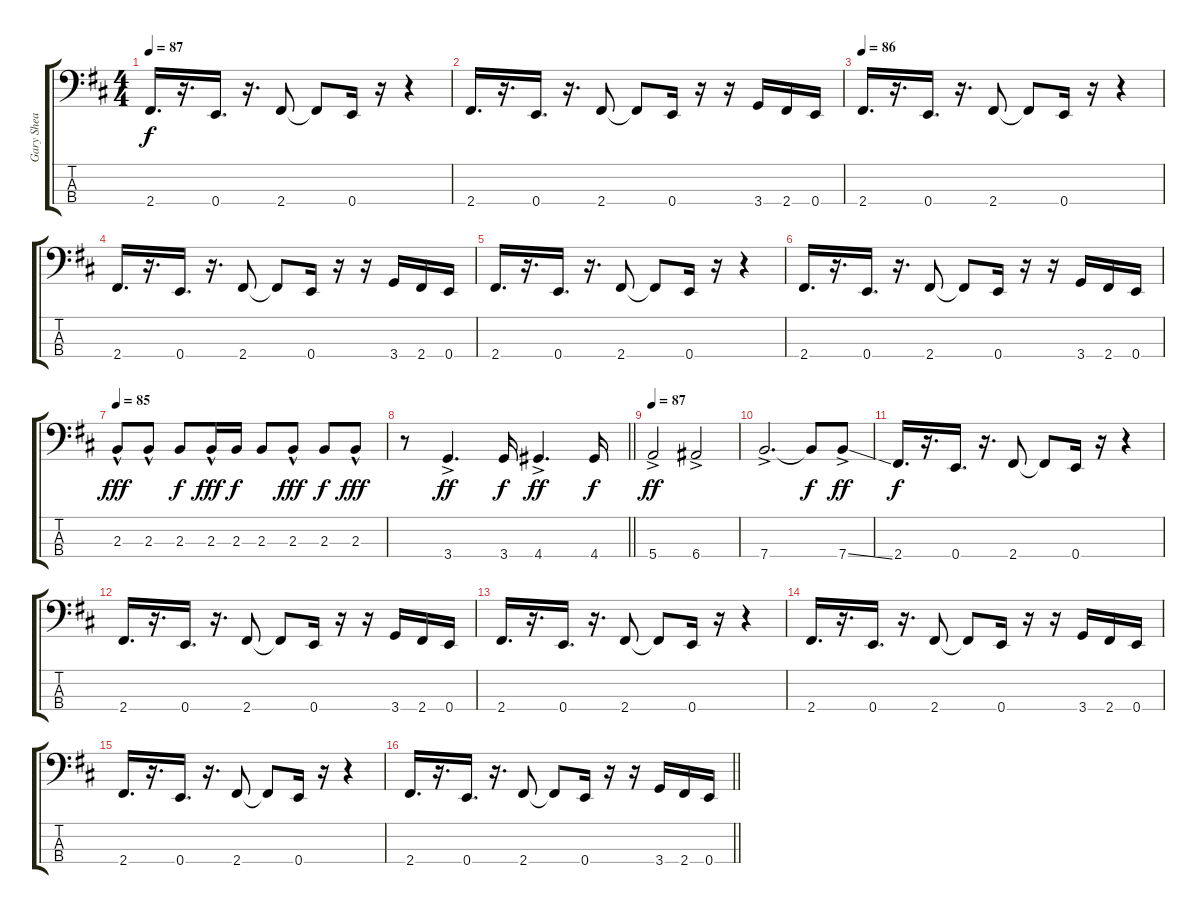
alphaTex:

\track ("Gary Shea" "Gary Shea") {instrument electricbassfinger}
\staff {score tabs}
\tuning (G2 D2 A1 E1) {hide}
\ts (4 4)
\tempo 87
\clef f4
\ks d
2.4.16{d dy f} r.16{d} 0.4.16{d} r.16{d} 2.4.8 2.4{t}.8 0.4.16 r.16 r.4 |
2.4.16{d} r.16{d} 0.4.16{d} r.16{d} 2.4.8 2.4{t}.8 0.4.16 r.16 r.16 3.4.16 2.4.16 0.4.16 |
\tempo 86
2.4.16{d} r.16{d} 0.4.16{d} r.16{d} 2.4.8 2.4{t}.8 0.4.16 r.16 r.4 |
2.4.16{d} r.16{d} 0.4.16{d} r.16{d} 2.4.8 2.4{t}.8 0.4.16 r.16 r.16 3.4.16 2.4.16 0.4.16 |
2.4.16{d} r.16{d} 0.4.16{d} r.16{d} 2.4.8 2.4{t}.8 0.4.16 r.16 r.4 |
2.4.16{d} r.16{d} 0.4.16{d} r.16{d} 2.4.8 2.4{t}.8 0.4.16 r.16 r.16 3.4.16 2.4.16 0.4.16 |
\tempo 85
2.3{hac}.8{dy fff} 2.3{hac}.8 2.3.8{dy f} 2.3{hac}.16{dy fff} 2.3.16{dy f} 2.3.8 2.3{hac}.8{dy fff} 2.3.8{dy f} 2.3{hac}.8{dy fff} |
\barLineRight lightlight
r.8 3.4{ac}.4{d dy ff} 3.4.16{dy f} 4.4{ac}.4{d dy ff} 4.4.16{dy f} |
\tempo 87
5.4{ac}.2{dy ff} 6.4{ac}.2 |
7.4{ac}.2{d} 7.4{t}.8{dy f} 7.4{ss ac}.8{dy ff} |
2.4.16{d dy f} r.16{d} 0.4.16{d} r.16{d} 2.4.8 2.4{t}.8 0.4.16 r.16 r.4 |
2.4.16{d} r.16{d} 0.4.16{d} r.16{d} 2.4.8 2.4{t}.8 0.4.16 r.16 r.16 3.4.16 2.4.16 0.4.16 |
2.4.16{d} r.16{d} 0.4.16{d} r.16{d} 2.4.8 2.4{t}.8 0.4.16 r.16 r.4 |
2.4.16{d} r.16{d} 0.4.16{d} r.16{d} 2.4.8 2.4{t}.8 0.4.16 r.16 r.16 3.4.16 2.4.16 0.4.16 |
2.4.16{d} r.16{d} 0.4.16{d} r.16{d} 2.4.8 2.4{t}.8 0.4.16 r.16 r.4 |
\barLineRight lightlight
2.4.16{d} r.16{d} 0.4.16{d} r.16{d} 2.4.8 2.4{t}.8 0.4.16 r.16 r.16 3.4.16 2.4.16 0.4.16
